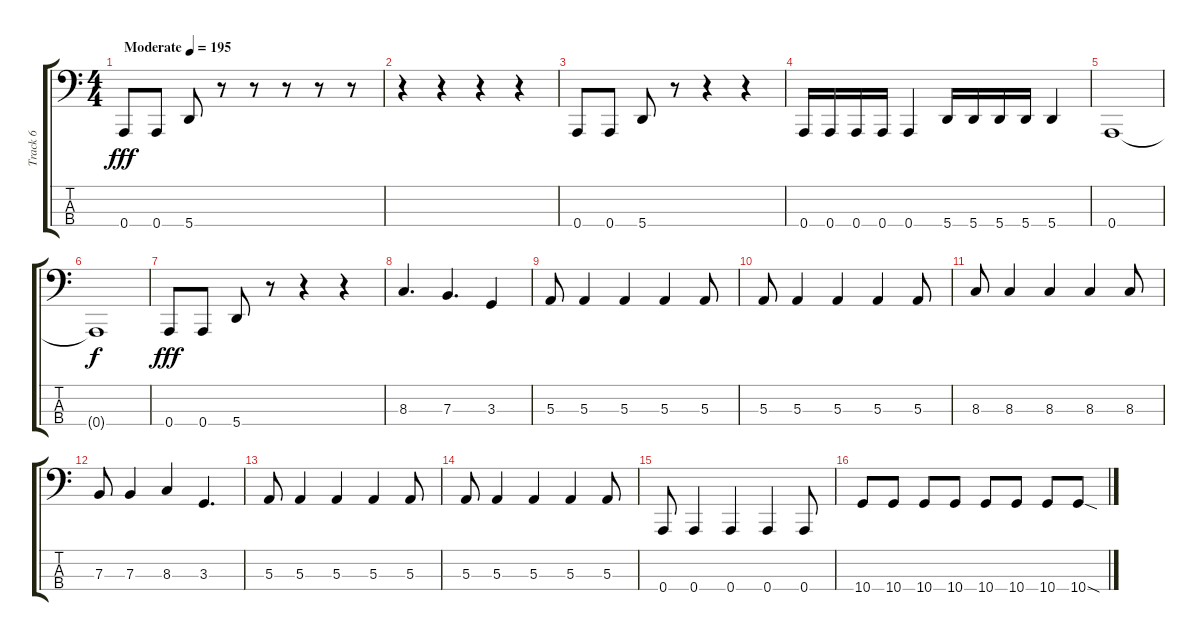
\track ("Track 6" "Track 6") {instrument electricbassfinger}
\staff {score tabs}
\tuning (D2 A1 E1 A0) {hide}
\ts (4 4)
\tempo (195 "Moderate")
\clef f4
\ks c
0.4.8{dy fff instrument electricbassfinger} 0.4.8 5.4.8 r.8 r.8 r.8 r.8 r.8 |
r.4 r.4 r.4 r.4 |
0.4.8 0.4.8 5.4.8 r.8 r.4 r.4 |
0.4.16 0.4.16 0.4.16 0.4.16 0.4.4 5.4.16 5.4.16 5.4.16 5.4.16 5.4.4 |
0.4.1 |
0.4{t}.1{dy f} |
0.4.8{dy fff} 0.4.8 5.4.8 r.8 r.4 r.4 |
8.3.4{d} 7.3.4{d} 3.3.4 |
5.3.8 5.3.4 5.3.4 5.3.4 5.3.8 |
5.3.8 5.3.4 5.3.4 5.3.4 5.3.8 |
8.3.8 8.3.4 8.3.4 8.3.4 8.3.8 |
7.3.8 7.3.4 8.3.4 3.3.4{d} |
5.3.8 5.3.4 5.3.4 5.3.4 5.3.8 |
5.3.8 5.3.4 5.3.4 5.3.4 5.3.8 |
0.4.8 0.4.4 0.4.4 0.4.4 0.4.8 |
10.4.8 10.4.8 10.4.8 10.4.8 10.4.8 10.4.8 10.4.8 10.4{sod}.8
